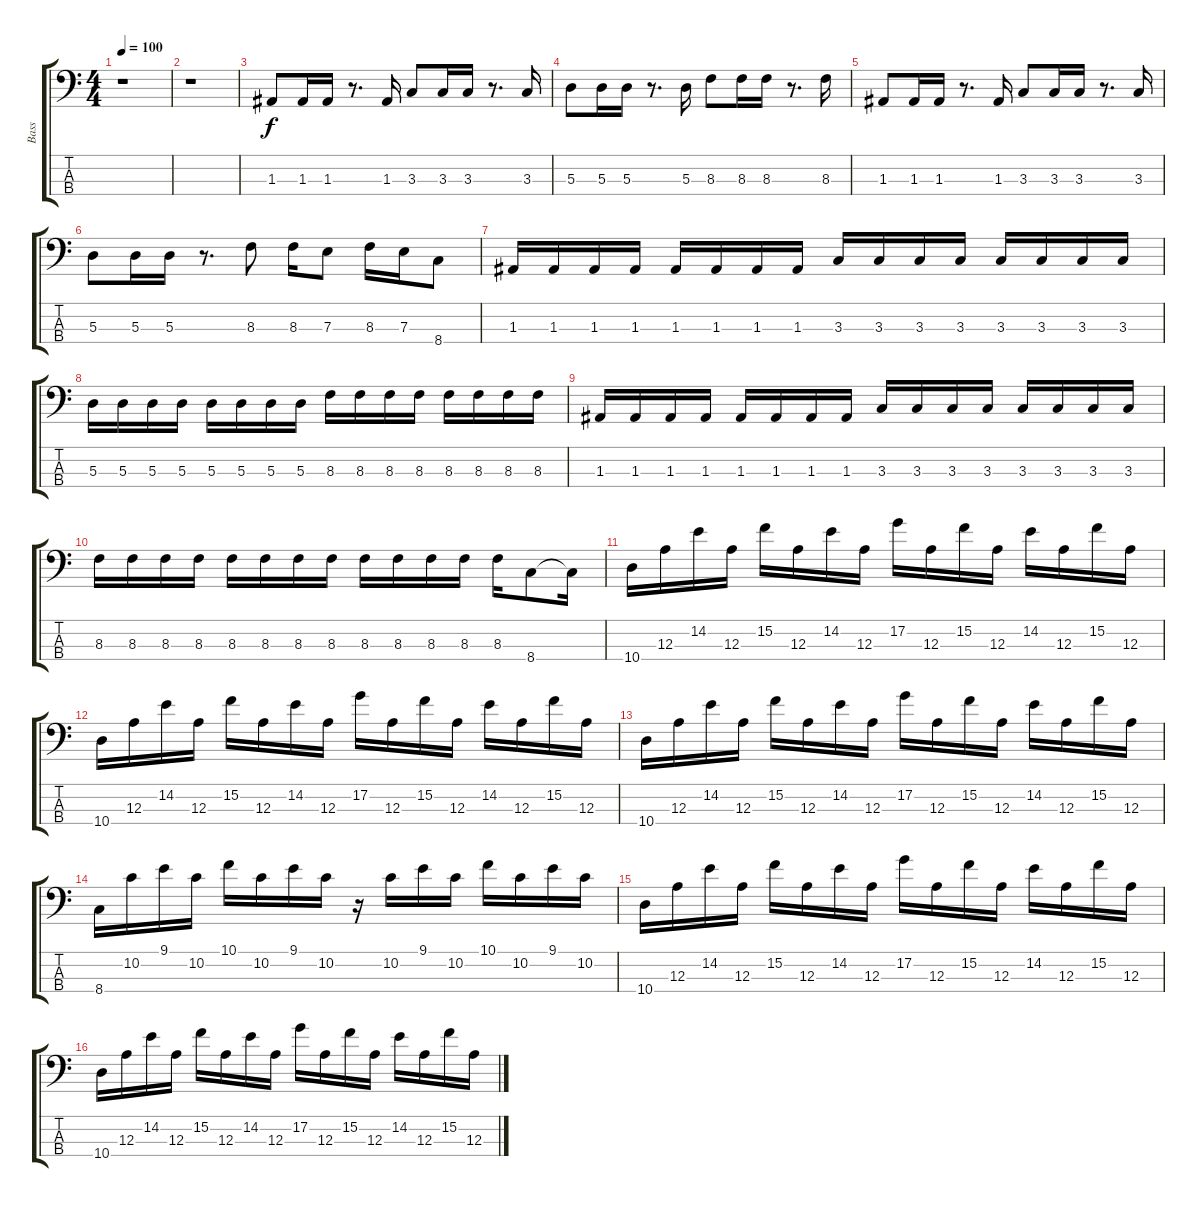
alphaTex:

\track ("Bass" "Bass") {instrument electricbasspick}
\staff {score tabs}
\tuning (G2 D2 A1 E1) {hide}
\ts (4 4)
\tempo 100
\clef f4
\ks c
r.1{dy f instrument electricbasspick} |
r.1 |
1.3.8 1.3.16 1.3.16 r.8{d} 1.3.16 3.3.8 3.3.16 3.3.16 r.8{d} 3.3.16 |
5.3.8 5.3.16 5.3.16 r.8{d} 5.3.16 8.3.8 8.3.16 8.3.16 r.8{d} 8.3.16 |
1.3.8 1.3.16 1.3.16 r.8{d} 1.3.16 3.3.8 3.3.16 3.3.16 r.8{d} 3.3.16 |
5.3.8 5.3.16 5.3.16 r.8{d} 8.3.8 8.3.16 7.3.8 8.3.16 7.3.16 8.4.8 |
1.3.16 1.3.16 1.3.16 1.3.16 1.3.16 1.3.16 1.3.16 1.3.16 3.3.16 3.3.16 3.3.16 3.3.16 3.3.16 3.3.16 3.3.16 3.3.16 |
5.3.16 5.3.16 5.3.16 5.3.16 5.3.16 5.3.16 5.3.16 5.3.16 8.3.16 8.3.16 8.3.16 8.3.16 8.3.16 8.3.16 8.3.16 8.3.16 |
1.3.16 1.3.16 1.3.16 1.3.16 1.3.16 1.3.16 1.3.16 1.3.16 3.3.16 3.3.16 3.3.16 3.3.16 3.3.16 3.3.16 3.3.16 3.3.16 |
8.3.16 8.3.16 8.3.16 8.3.16 8.3.16 8.3.16 8.3.16 8.3.16 8.3.16 8.3.16 8.3.16 8.3.16 8.3.16 8.4.8 8.4{t}.16 |
10.4.16 12.3.16 14.2.16 12.3.16 15.2.16 12.3.16 14.2.16 12.3.16 17.2.16 12.3.16 15.2.16 12.3.16 14.2.16 12.3.16 15.2.16 12.3.16 |
10.4.16 12.3.16 14.2.16 12.3.16 15.2.16 12.3.16 14.2.16 12.3.16 17.2.16 12.3.16 15.2.16 12.3.16 14.2.16 12.3.16 15.2.16 12.3.16 |
10.4.16 12.3.16 14.2.16 12.3.16 15.2.16 12.3.16 14.2.16 12.3.16 17.2.16 12.3.16 15.2.16 12.3.16 14.2.16 12.3.16 15.2.16 12.3.16 |
8.4.16 10.2.16 9.1.16 10.2.16 10.1.16 10.2.16 9.1.16 10.2.16 r.16 10.2.16 9.1.16 10.2.16 10.1.16 10.2.16 9.1.16 10.2.16 |
10.4.16 12.3.16 14.2.16 12.3.16 15.2.16 12.3.16 14.2.16 12.3.16 17.2.16 12.3.16 15.2.16 12.3.16 14.2.16 12.3.16 15.2.16 12.3.16 |
10.4.16 12.3.16 14.2.16 12.3.16 15.2.16 12.3.16 14.2.16 12.3.16 17.2.16 12.3.16 15.2.16 12.3.16 14.2.16 12.3.16 15.2.16 12.3.16
